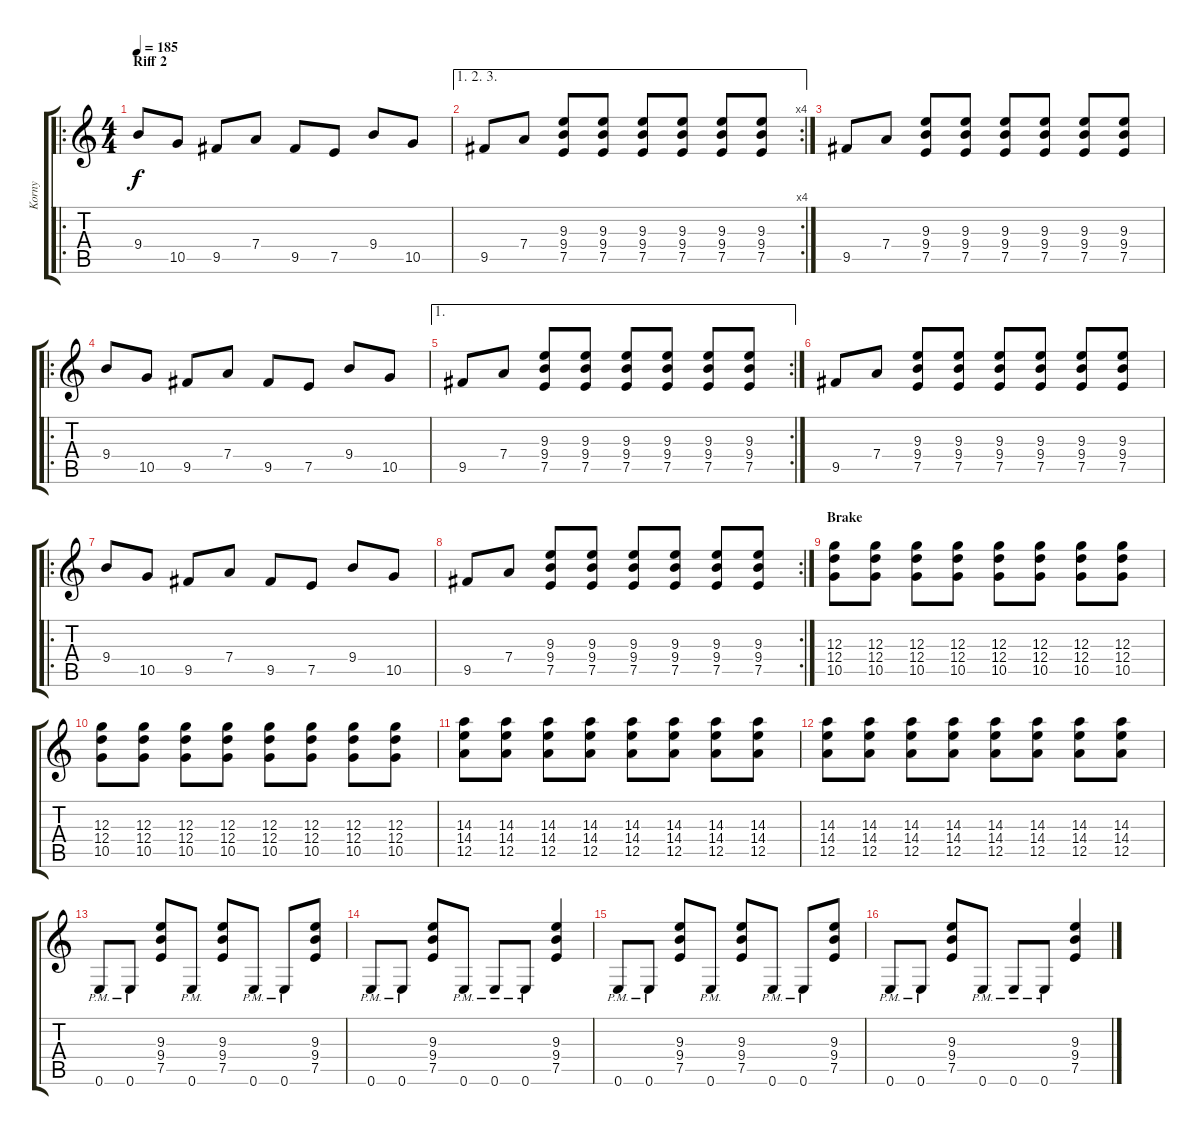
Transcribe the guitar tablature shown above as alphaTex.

\track ("Korny" "Korny") {instrument overdrivenguitar}
\staff {score tabs}
\tuning (E4 B3 G3 D3 A2 E2) {hide}
\ro
\ts (4 4)
\section ("" "Riff 2")
\tempo 185
\clef g2
\ks c
9.4.8{dy f} 10.5.8 9.5.8 7.4.8 9.5.8 7.5.8 9.4.8 10.5.8 |
\ae (1 2 3)
\rc 4
9.5.8 7.4.8 (9.3 9.4 7.5).8 (9.3 9.4 7.5).8 (9.3 9.4 7.5).8 (9.3 9.4 7.5).8 (9.3 9.4 7.5).8 (9.3 9.4 7.5).8 |
9.5.8 7.4.8 (9.3 9.4 7.5).8 (9.3 9.4 7.5).8 (9.3 9.4 7.5).8 (9.3 9.4 7.5).8 (9.3 9.4 7.5).8 (9.3 9.4 7.5).8 |
\ro
9.4.8 10.5.8 9.5.8 7.4.8 9.5.8 7.5.8 9.4.8 10.5.8 |
\ae 1
\rc 2
9.5.8 7.4.8 (9.3 9.4 7.5).8 (9.3 9.4 7.5).8 (9.3 9.4 7.5).8 (9.3 9.4 7.5).8 (9.3 9.4 7.5).8 (9.3 9.4 7.5).8 |
9.5.8 7.4.8 (9.3 9.4 7.5).8 (9.3 9.4 7.5).8 (9.3 9.4 7.5).8 (9.3 9.4 7.5).8 (9.3 9.4 7.5).8 (9.3 9.4 7.5).8 |
\ro
9.4.8 10.5.8 9.5.8 7.4.8 9.5.8 7.5.8 9.4.8 10.5.8 |
\rc 2
9.5.8 7.4.8 (9.3 9.4 7.5).8 (9.3 9.4 7.5).8 (9.3 9.4 7.5).8 (9.3 9.4 7.5).8 (9.3 9.4 7.5).8 (9.3 9.4 7.5).8 |
\section ("" "Brake")
(12.3 12.4 10.5).8 (12.3 12.4 10.5).8 (12.3 12.4 10.5).8 (12.3 12.4 10.5).8 (12.3 12.4 10.5).8 (12.3 12.4 10.5).8 (12.3 12.4 10.5).8 (12.3 12.4 10.5).8 |
(12.3 12.4 10.5).8 (12.3 12.4 10.5).8 (12.3 12.4 10.5).8 (12.3 12.4 10.5).8 (12.3 12.4 10.5).8 (12.3 12.4 10.5).8 (12.3 12.4 10.5).8 (12.3 12.4 10.5).8 |
(14.3 14.4 12.5).8 (14.3 14.4 12.5).8 (14.3 14.4 12.5).8 (14.3 14.4 12.5).8 (14.3 14.4 12.5).8 (14.3 14.4 12.5).8 (14.3 14.4 12.5).8 (14.3 14.4 12.5).8 |
(14.3 14.4 12.5).8 (14.3 14.4 12.5).8 (14.3 14.4 12.5).8 (14.3 14.4 12.5).8 (14.3 14.4 12.5).8 (14.3 14.4 12.5).8 (14.3 14.4 12.5).8 (14.3 14.4 12.5).8 |
0.6{pm}.8 0.6{pm}.8 (9.3 9.4 7.5).8 0.6{pm}.8 (9.3 9.4 7.5).8 0.6{pm}.8 0.6{pm}.8 (9.3 9.4 7.5).8 |
0.6{pm}.8 0.6{pm}.8 (9.3 9.4 7.5).8 0.6{pm}.8 0.6{pm}.8 0.6{pm}.8 (9.3 9.4 7.5).4 |
0.6{pm}.8 0.6{pm}.8 (9.3 9.4 7.5).8 0.6{pm}.8 (9.3 9.4 7.5).8 0.6{pm}.8 0.6{pm}.8 (9.3 9.4 7.5).8 |
0.6{pm}.8 0.6{pm}.8 (9.3 9.4 7.5).8 0.6{pm}.8 0.6{pm}.8 0.6{pm}.8 (9.3 9.4 7.5).4
